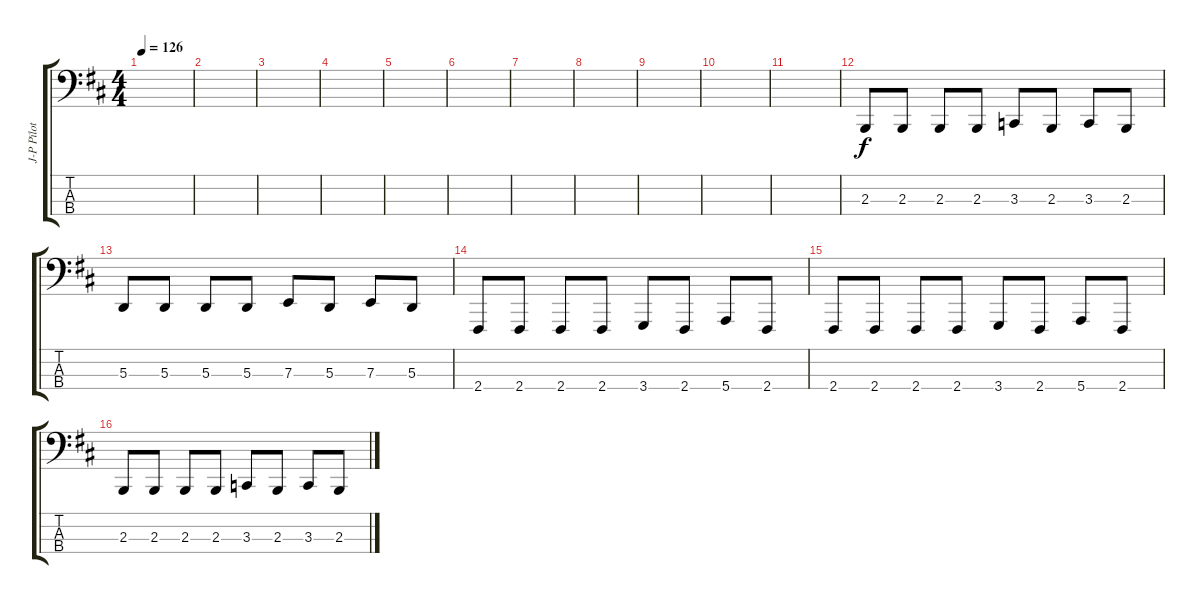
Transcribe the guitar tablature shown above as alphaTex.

\track ("J-P Pïlot (synthé basse)" "J-P Pïlot ") {instrument fx1rain}
\staff {score tabs}
\tuning (G2 D2 A1 E1) {hide}
\ts (4 4)
\tempo 126
\clef f4
\ks d
|
|
|
|
|
|
|
|
|
|
|
2.3.8 2.3.8 2.3.8 2.3.8 3.3.8 2.3.8 3.3.8 2.3.8 |
5.3.8 5.3.8 5.3.8 5.3.8 7.3.8 5.3.8 7.3.8 5.3.8 |
2.4.8 2.4.8 2.4.8 2.4.8 3.4.8 2.4.8 5.4.8 2.4.8 |
2.4.8 2.4.8 2.4.8 2.4.8 3.4.8 2.4.8 5.4.8 2.4.8 |
2.3.8 2.3.8 2.3.8 2.3.8 3.3.8 2.3.8 3.3.8 2.3.8
